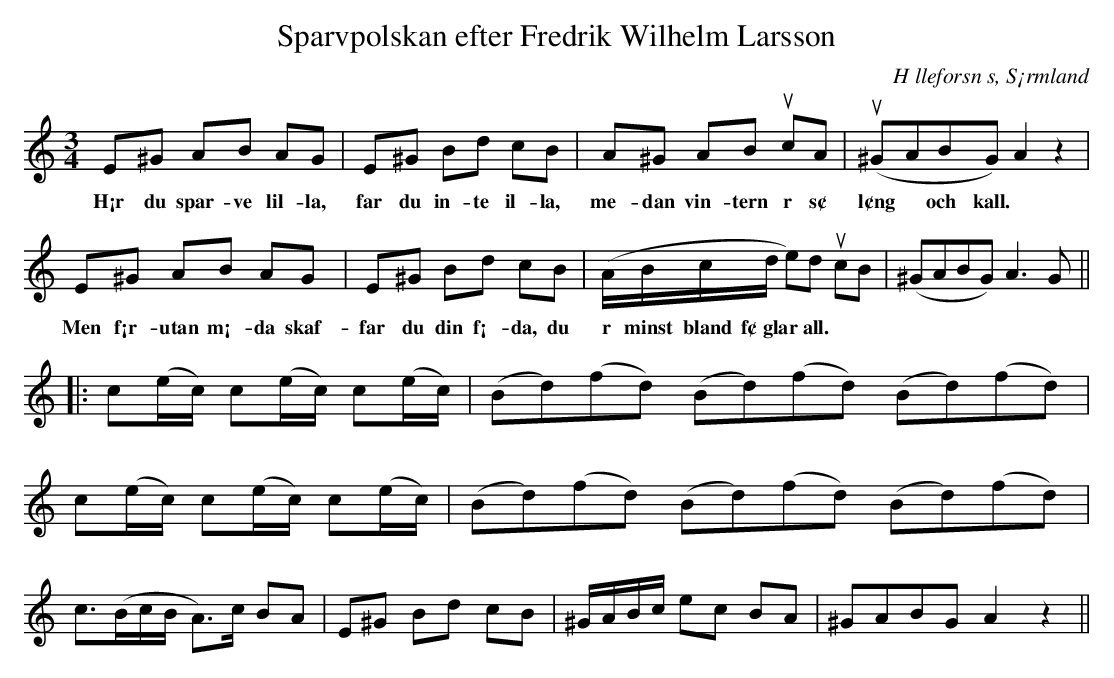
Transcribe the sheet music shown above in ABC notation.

X:1
T:Sparvpolskan efter Fredrik Wilhelm Larsson
O:H lleforsn s, S¡rmland
M:3/4
L:1/8
K:Am
E^G AB AG | E^G Bd cB | A^G AB ucA | (u^GABG) A2 z2 |
w: H¡r du spar-ve lil-la, far du in-te il-la, me-dan vin-tern  r s¢ l¢ng ~ och~ kall.
E^G AB AG | E^G Bd cB | (A/B/c/d/ e)d ucB | (^GABG) A2>G2 ||
w: Men f¡r-utan m¡-da skaf-far du din f¡-da, du  r minst bland f¢~glar~all.
|: c(e/c/) c(e/c/) c(e/c/) | (Bd)(fd) (Bd)(fd) (Bd)(fd) |
   c(e/c/) c(e/c/) c(e/c/) | (Bd)(fd) (Bd)(fd) (Bd)(fd) |
   c3/2(B/c/B/ A>)c BA | E^G Bd cB | ^G/A/B/c/ ec BA | ^GABG A2 z2 ||
